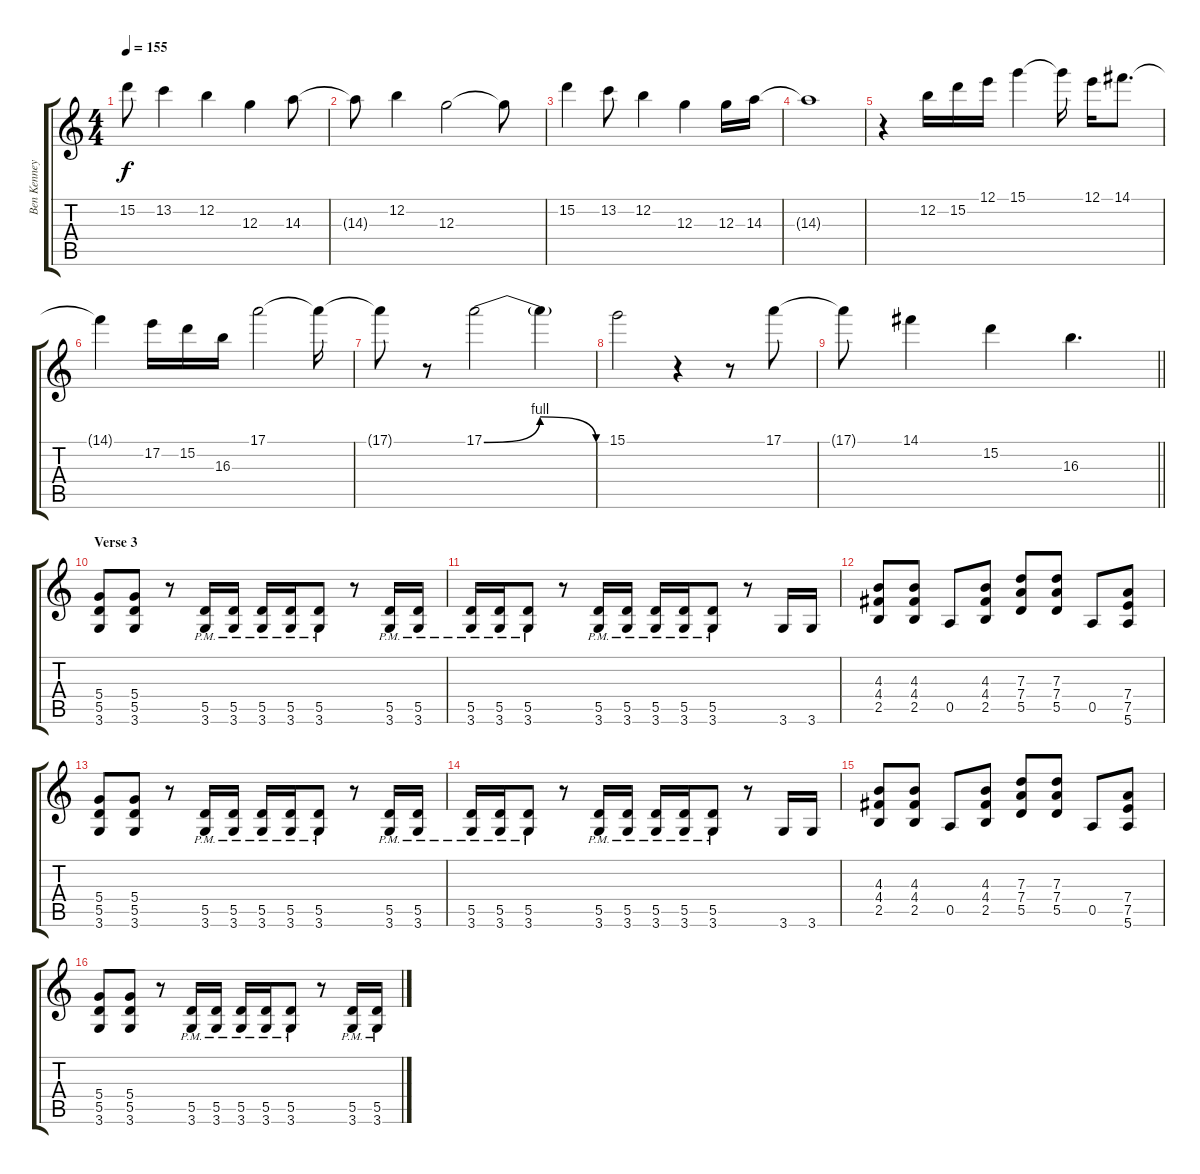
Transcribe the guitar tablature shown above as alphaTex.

\track ("Ben Kenney" "Ben Kenney") {instrument distortionguitar}
\staff {score tabs}
\tuning (E4 B3 G3 D3 A2 E2) {hide}
\ts (4 4)
\tempo 155
\clef g2
\ks c
15.2{t}.8{dy f} 13.2.4 12.2.4 12.3.4 14.3.8 |
14.3{t}.8 12.2.4 12.3.2 12.3{t}.8 |
15.2.4 13.2.8 12.2.4 12.3.4 12.3.16 14.3.16 |
14.3{t}.1 |
r.4 12.2.16 15.2.16 12.1.16 15.1.4 15.1{t}.16 12.1.16 14.1.8{d} |
14.1{t}.4 17.2.16 15.2.16 16.3.16 17.1.2 17.1{t}.16 |
17.1{t}.8 r.8 17.1{be (bendrelease 0 0 15 4 45 4 60 0)}.2 17.1{t}.4 |
15.1.2 r.4 r.8 17.1.8 |
\barLineRight lightlight
17.1{t}.8 14.1.4 15.2.4 16.3.4{d} |
\section ("" "Verse 3")
(5.4 5.5 3.6).8 (5.4 5.5 3.6).8 r.8 (5.5 3.6{pm}).16 (5.5 3.6{pm}).16 (5.5 3.6{pm}).16 (5.5 3.6{pm}).16 (5.5 3.6{pm}).8 r.8 (5.5 3.6{pm}).16 (5.5 3.6{pm}).16 |
(5.5 3.6{pm}).16 (5.5 3.6{pm}).16 (5.5 3.6{pm}).8 r.8 (5.5 3.6{pm}).16 (5.5 3.6{pm}).16 (5.5 3.6{pm}).16 (5.5 3.6{pm}).16 (5.5 3.6{pm}).8 r.8 3.6.16 3.6.16 |
(4.3 4.4 2.5).8 (4.3 4.4 2.5).8 0.5.8 (4.3 4.4 2.5).8 (7.3 7.4 5.5).8 (7.3 7.4 5.5).8 0.5.8 (7.4 7.5 5.6).8 |
(5.4 5.5 3.6).8 (5.4 5.5 3.6).8 r.8 (5.5 3.6{pm}).16 (5.5 3.6{pm}).16 (5.5 3.6{pm}).16 (5.5 3.6{pm}).16 (5.5 3.6{pm}).8 r.8 (5.5 3.6{pm}).16 (5.5 3.6{pm}).16 |
(5.5 3.6{pm}).16 (5.5 3.6{pm}).16 (5.5 3.6{pm}).8 r.8 (5.5 3.6{pm}).16 (5.5 3.6{pm}).16 (5.5 3.6{pm}).16 (5.5 3.6{pm}).16 (5.5 3.6{pm}).8 r.8 3.6.16 3.6.16 |
(4.3 4.4 2.5).8 (4.3 4.4 2.5).8 0.5.8 (4.3 4.4 2.5).8 (7.3 7.4 5.5).8 (7.3 7.4 5.5).8 0.5.8 (7.4 7.5 5.6).8 |
(5.4 5.5 3.6).8 (5.4 5.5 3.6).8 r.8 (5.5 3.6{pm}).16 (5.5 3.6{pm}).16 (5.5 3.6{pm}).16 (5.5 3.6{pm}).16 (5.5 3.6{pm}).8 r.8 (5.5 3.6{pm}).16 (5.5 3.6{pm}).16
